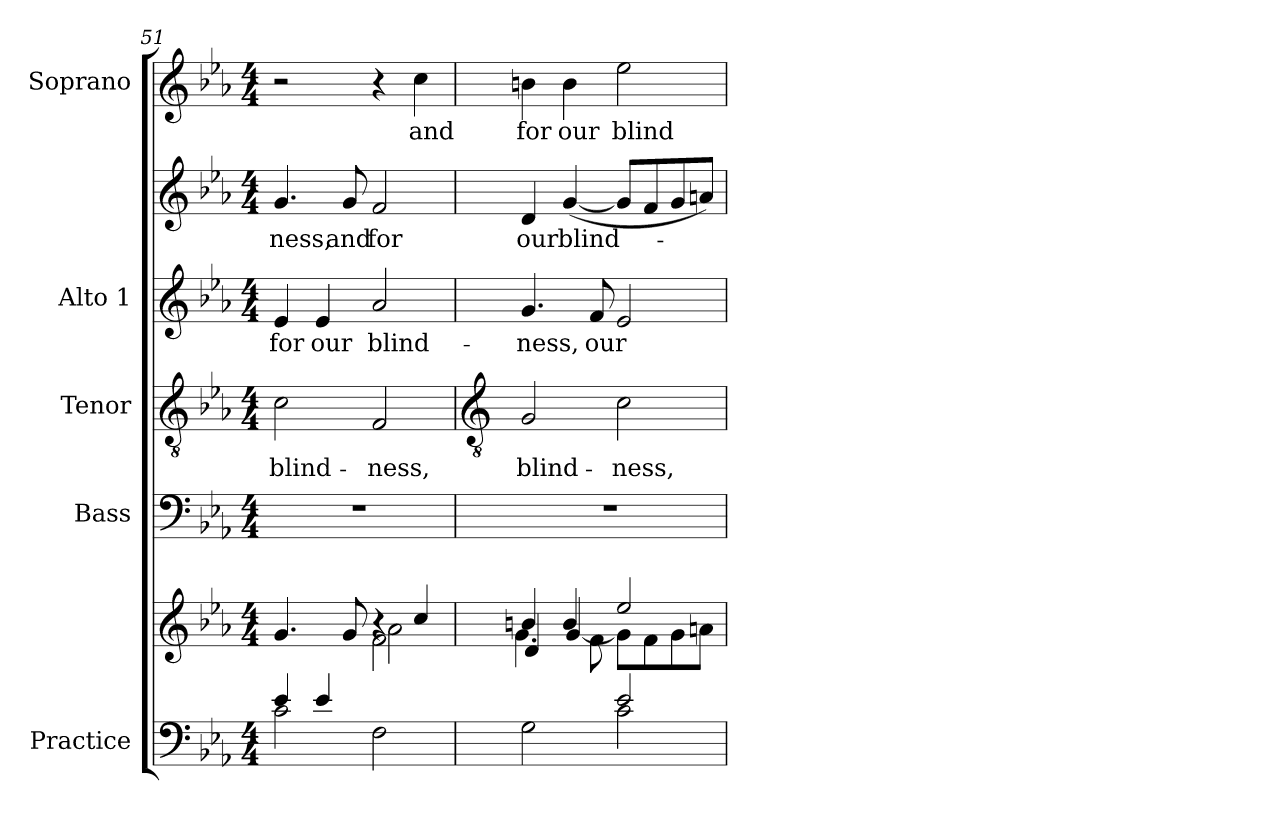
**kern	**kern	**kern	**kern	**text	**kern	**text	**kern	**text	**kern	**text
*part5	*part5	*part4	*part3	*part3	*part2	*part2	*part2	*part2	*part1	*part1
*staff7	*staff6	*staff5	*staff4	*staff4	*staff3	*staff3	*staff2	*staff2	*staff1	*staff1
*I"Practice	*	*I"Bass	*I"Tenor	*	*I"Alto 1	*	*	*	*I"Soprano	*
*	*	*I'B	*I'T	*	*I'A	*	*	*	*I'S	*
*clefF4	*clefG2	*clefF4	*clefGv2	*	*clefG2	*	*clefG2	*	*clefG2	*
*k[b-e-a-]	*k[b-e-a-]	*k[b-e-a-]	*k[b-e-a-]	*	*k[b-e-a-]	*	*k[b-e-a-]	*	*k[b-e-a-]	*
*E-:	*E-:	*E-:	*E-:	*	*E-:	*	*E-:	*	*E-:	*
*M4/4	*M4/4	*M4/4	*M4/4	*	*M4/4	*	*M4/4	*	*M4/4	*
=51	=51	=51	=51	=51	=51	=51	=51	=51	=51	=51
*^	*^	*	*	*	*	*	*	*	*	*
*	*^	*	*^	*	*	*	*	*	*	*	*	*
!	!	!	!	!	!	!	!	!LO:LY:b	!	!LO:LY:b	!	!LO:LY:b	!	!
4e-/	2c\	1ryy	2ryy	4.g	2ryy	1r	2c	blind-	4e-	for	4.g	ness,	2r	.
!	!	!	!	!	!	!	!	!	!	!LO:LY:b	!	!	!	!
4e-/	.	.	.	.	.	.	.	.	4e-	our	.	.	.	.
!	!	!	!	!	!	!	!	!	!	!	!	!LO:LY:b	!	!
.	.	.	.	8g	.	.	.	.	.	.	8g	and	.	.
!	!	!	!	!	!	!	!	!LO:LY:b	!	!LO:LY:b	!	!LO:LY:b	!	!
2ryy	2F\	.	4r	2f\	2a-\	.	2F	-ness,	2a-	blind-	2f	for	4r	.
!	!	!	!	!	!	!	!	!	!	!	!	!	!	!LO:LY:b
.	.	.	4cc/	.	.	.	.	.	.	.	.	.	4cc	and
!!LO:LB:g=z
=52	=52	=52	=52	=52	=52	=52	=52	=52	=52	=52	=52	=52	=52	=52
*	*	*	*	*	*	*	*clefGv2	*	*	*	*	*	*	*
!	!	!	!	!	!	!	!	!LO:LY:b	!	!LO:LY:b	!	!LO:LY:b	!	!LO:LY:b
2ryy	2G	1ryy	4bn/	4d/	4.g\	1r	2G	blind-	4.g	ness,	4d	-our	4bn	for
!	!	!	!	!	!	!	!	!	!	!	!	!LO:LY:b	!	!LO:LY:b
.	.	.	4b/	[4g/	.	.	.	.	.	.	(<[4g	blind-	4b	our
!	!	!	!	!	!	!	!	!	!	!LO:LY:b	!	!	!	!
.	.	.	.	.	8f\L	.	.	.	8fL	our	.	.	.	.
!	!	!	!	!	!	!	!	!LO:LY:b	!	!	!	!	!	!LO:LY:b
2e-	2c	.	2ee-/	8g\L]	2ryy	.	2c	-ness,	2e-	.	8gL]	.	2ee-	blind-
.	.	.	.	8f\	.	.	.	.	.	.	8f	.	.	.
.	.	.	.	8g\	.	.	.	.	.	.	8g	.	.	.
.	.	.	.	8an\J	.	.	.	.	.	.	8anJ)	.	.	.
*v	*v	*v	*	*	*	*	*	*	*	*	*	*	*	*
*	*v	*v	*v	*	*	*	*	*	*	*	*	*
=	=	=	=	=	=	=	=	=	=	=
*-	*-	*-	*-	*-	*-	*-	*-	*-	*-	*-
